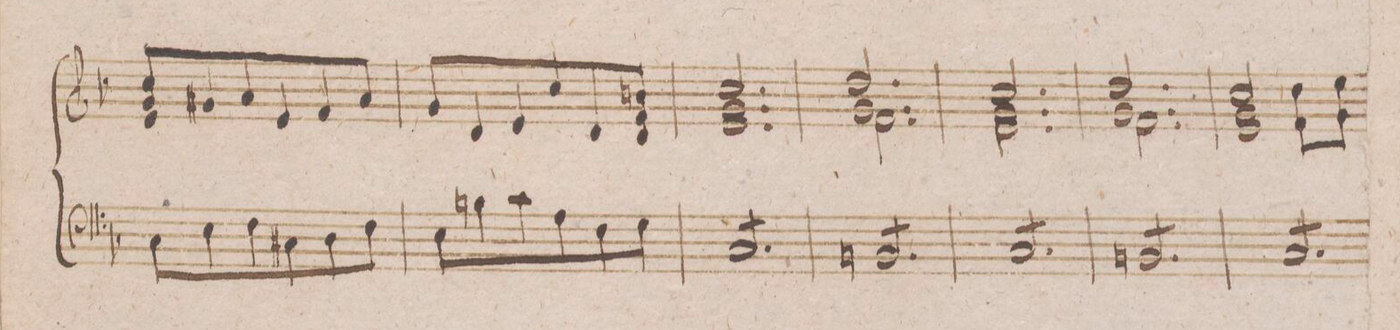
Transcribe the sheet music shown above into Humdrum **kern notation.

**kern
*I"Organo.
*clefF4
*k[b-]
*met(c|)
*M3/4
8C\L
8E\
8F\
8C#X\
8D\
8F\J
=166
8E\L
8Bn\
8c\
8A\
8F\
8G\J
=167
*tremolo
8C/L
8C/
8C/
8C/
8C/
8C/J
=168
8BBn/L
8BBn/
8BBn/
8BBn/
8BBn/
8BBn/J
=169
8C/L
8C/
8C/
8C/
8C/
8C/J
=170
8BBn/L
8BBn/
8BBn/
8BBn/
8BBn/
8BBn/J
=171
8C/L
8C/
8C/
8C/
8C/
8C/J
=172
*-
